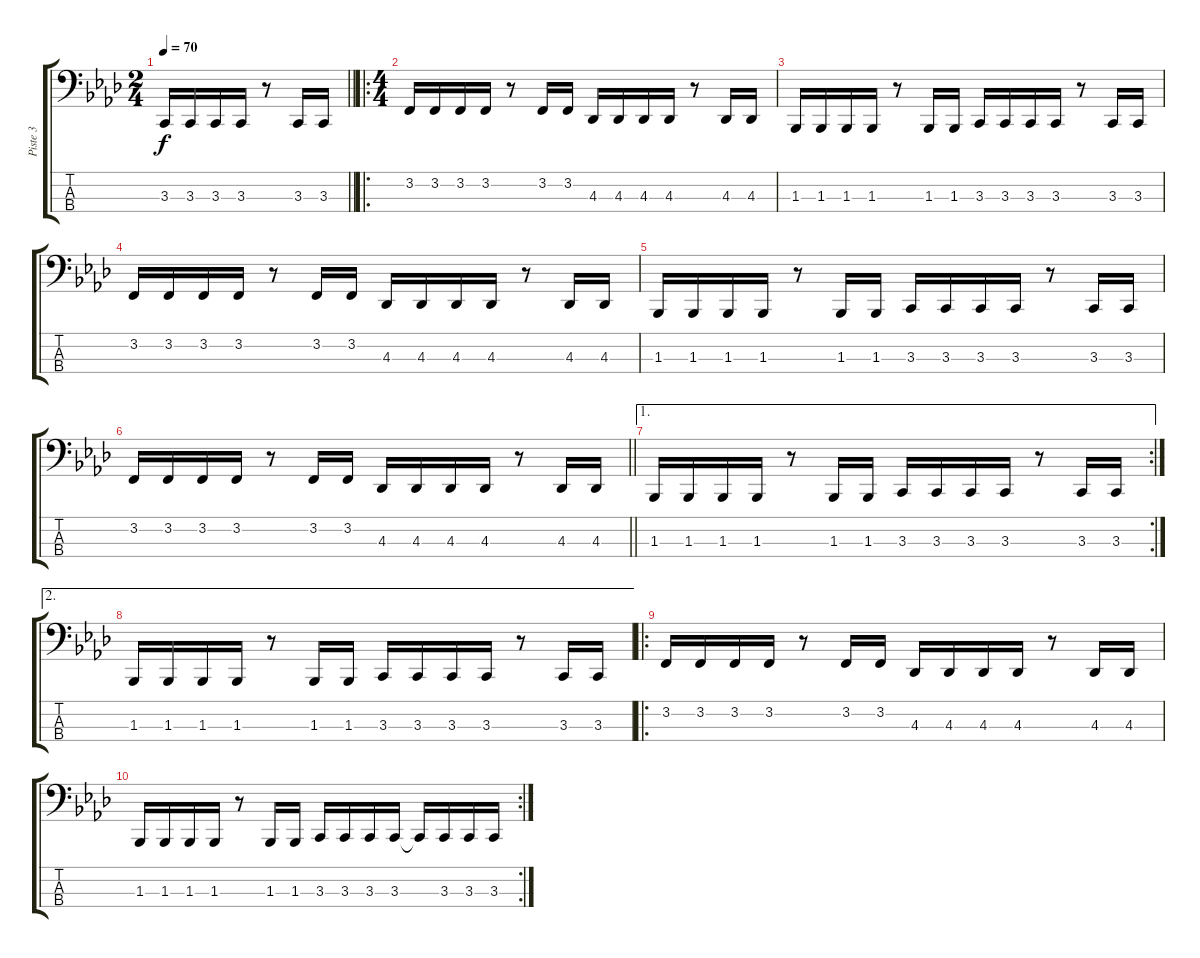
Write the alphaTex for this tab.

\track ("Piste 3" "Piste 3") {instrument fx4atmosphere}
\staff {score tabs}
\tuning (G2 D2 A1 E1) {hide}
\ts (2 4)
\tempo 70
\clef f4
\barLineRight lightlight
\ks ab
3.3.16{dy f} 3.3.16 3.3.16 3.3.16 r.8 3.3.16 3.3.16 |
\ro
\ts (4 4)
3.2.16 3.2.16 3.2.16 3.2.16 r.8 3.2.16 3.2.16 4.3.16 4.3.16 4.3.16 4.3.16 r.8 4.3.16 4.3.16 |
1.3.16 1.3.16 1.3.16 1.3.16 r.8 1.3.16 1.3.16 3.3.16 3.3.16 3.3.16 3.3.16 r.8 3.3.16 3.3.16 |
3.2.16 3.2.16 3.2.16 3.2.16 r.8 3.2.16 3.2.16 4.3.16 4.3.16 4.3.16 4.3.16 r.8 4.3.16 4.3.16 |
1.3.16 1.3.16 1.3.16 1.3.16 r.8 1.3.16 1.3.16 3.3.16 3.3.16 3.3.16 3.3.16 r.8 3.3.16 3.3.16 |
\barLineRight lightlight
3.2.16 3.2.16 3.2.16 3.2.16 r.8 3.2.16 3.2.16 4.3.16 4.3.16 4.3.16 4.3.16 r.8 4.3.16 4.3.16 |
\ae 1
\rc 2
1.3.16 1.3.16 1.3.16 1.3.16 r.8 1.3.16 1.3.16 3.3.16 3.3.16 3.3.16 3.3.16 r.8 3.3.16 3.3.16 |
\ae 2
1.3.16 1.3.16 1.3.16 1.3.16 r.8 1.3.16 1.3.16 3.3.16 3.3.16 3.3.16 3.3.16 r.8 3.3.16 3.3.16 |
\ro
3.2.16 3.2.16 3.2.16 3.2.16 r.8 3.2.16 3.2.16 4.3.16 4.3.16 4.3.16 4.3.16 r.8 4.3.16 4.3.16 |
\rc 2
1.3.16 1.3.16 1.3.16 1.3.16 r.8 1.3.16 1.3.16 3.3.16 3.3.16 3.3.16 3.3.16 3.3{t}.16 3.3.16 3.3.16 3.3.16
